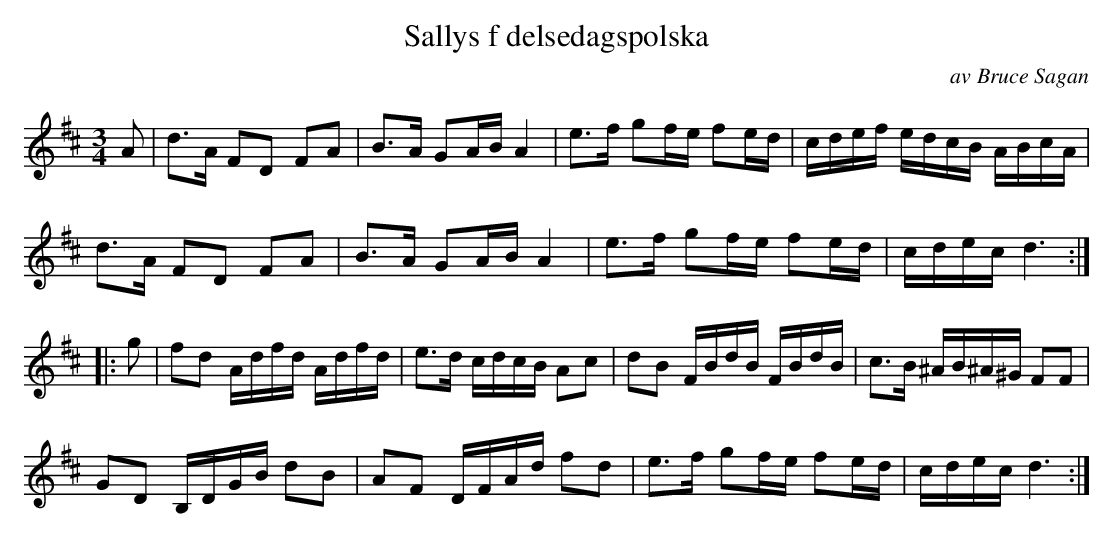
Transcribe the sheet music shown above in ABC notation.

X:1
T:Sallys f delsedagspolska
C:av Bruce Sagan
M:3/4
L:1/8
K:D
A | d>A FD FA | B>A GA/B/ A2 | e>f gf/e/ fe/d/ | c/d/e/f/ e/d/c/B/ A/B/c/A/ |
d>A FD FA | B>A GA/B/ A2 | e>f gf/e/ fe/d/ | c/d/e/c/ d3 :|
|: g | fd A/d/f/d/ A/d/f/d/ | e>d c/d/c/B/ Ac | dB F/B/d/B/ F/B/d/B/ | c>B ^A/B/^A/^G/ FF |
GD B,/D/G/B/ dB | AF D/F/A/d/ fd | e>f gf/e/ fe/d/ | c/d/e/c/ d3 :|
